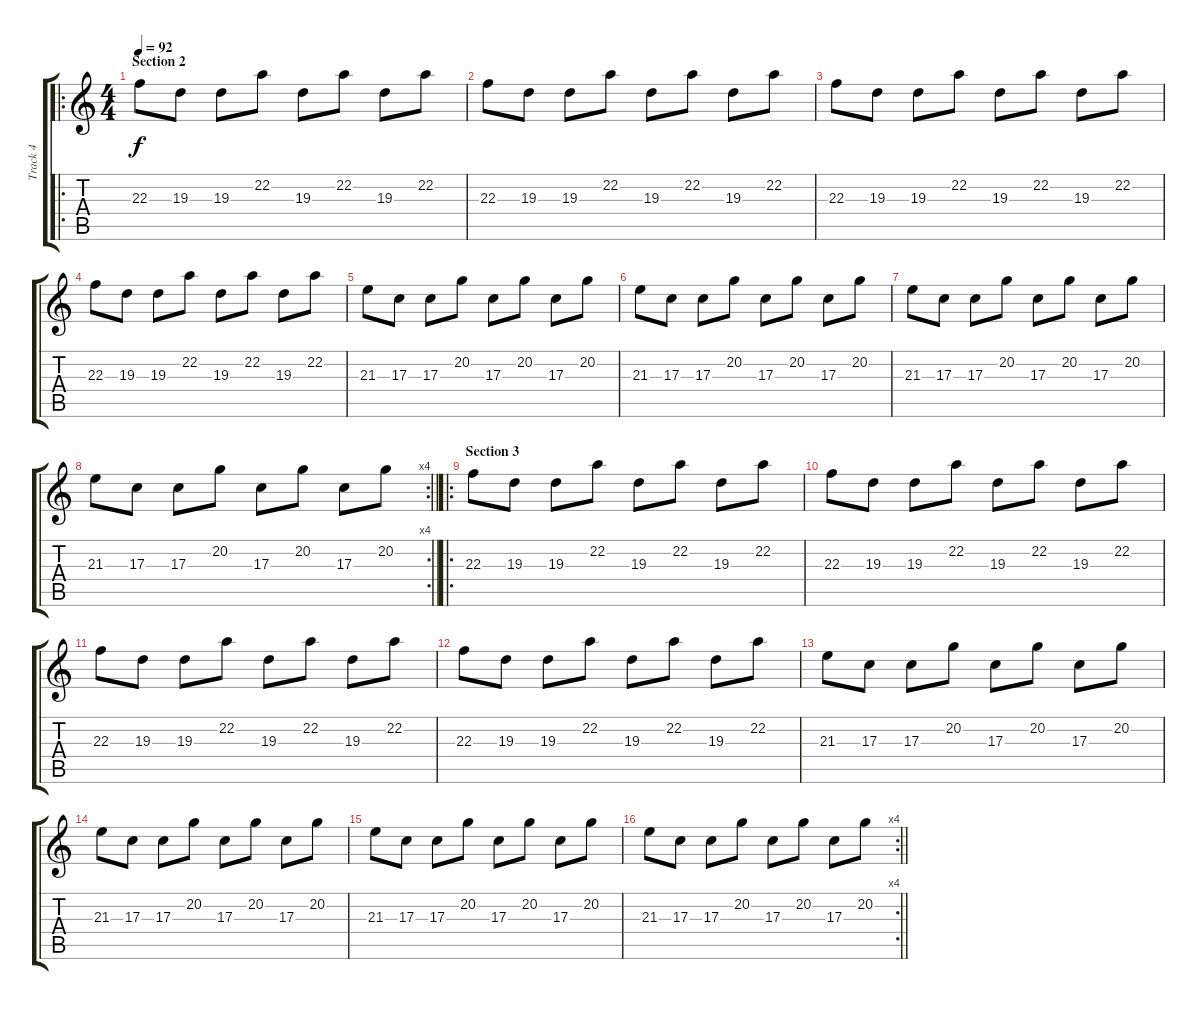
\track ("Track 4" "Track 4") {instrument fx5brightness}
\staff {score tabs}
\tuning (E4 B3 G3 D3 A2 E2) {hide}
\ro
\ts (4 4)
\section ("" "Section 2")
\tempo 92
\clef g2
\ks c
22.3.8{dy f} 19.3.8 19.3.8 22.2.8 19.3.8 22.2.8 19.3.8 22.2.8 |
22.3.8 19.3.8 19.3.8 22.2.8 19.3.8 22.2.8 19.3.8 22.2.8 |
22.3.8 19.3.8 19.3.8 22.2.8 19.3.8 22.2.8 19.3.8 22.2.8 |
22.3.8 19.3.8 19.3.8 22.2.8 19.3.8 22.2.8 19.3.8 22.2.8 |
21.3.8 17.3.8 17.3.8 20.2.8 17.3.8 20.2.8 17.3.8 20.2.8 |
21.3.8 17.3.8 17.3.8 20.2.8 17.3.8 20.2.8 17.3.8 20.2.8 |
21.3.8 17.3.8 17.3.8 20.2.8 17.3.8 20.2.8 17.3.8 20.2.8 |
\rc 4
\barLineRight lightlight
21.3.8 17.3.8 17.3.8 20.2.8 17.3.8 20.2.8 17.3.8 20.2.8 |
\ro
\section ("" "Section 3")
22.3.8 19.3.8 19.3.8 22.2.8 19.3.8 22.2.8 19.3.8 22.2.8 |
22.3.8 19.3.8 19.3.8 22.2.8 19.3.8 22.2.8 19.3.8 22.2.8 |
22.3.8 19.3.8 19.3.8 22.2.8 19.3.8 22.2.8 19.3.8 22.2.8 |
22.3.8 19.3.8 19.3.8 22.2.8 19.3.8 22.2.8 19.3.8 22.2.8 |
21.3.8 17.3.8 17.3.8 20.2.8 17.3.8 20.2.8 17.3.8 20.2.8 |
21.3.8 17.3.8 17.3.8 20.2.8 17.3.8 20.2.8 17.3.8 20.2.8 |
21.3.8 17.3.8 17.3.8 20.2.8 17.3.8 20.2.8 17.3.8 20.2.8 |
\rc 4
\barLineRight lightlight
21.3.8 17.3.8 17.3.8 20.2.8 17.3.8 20.2.8 17.3.8 20.2.8
